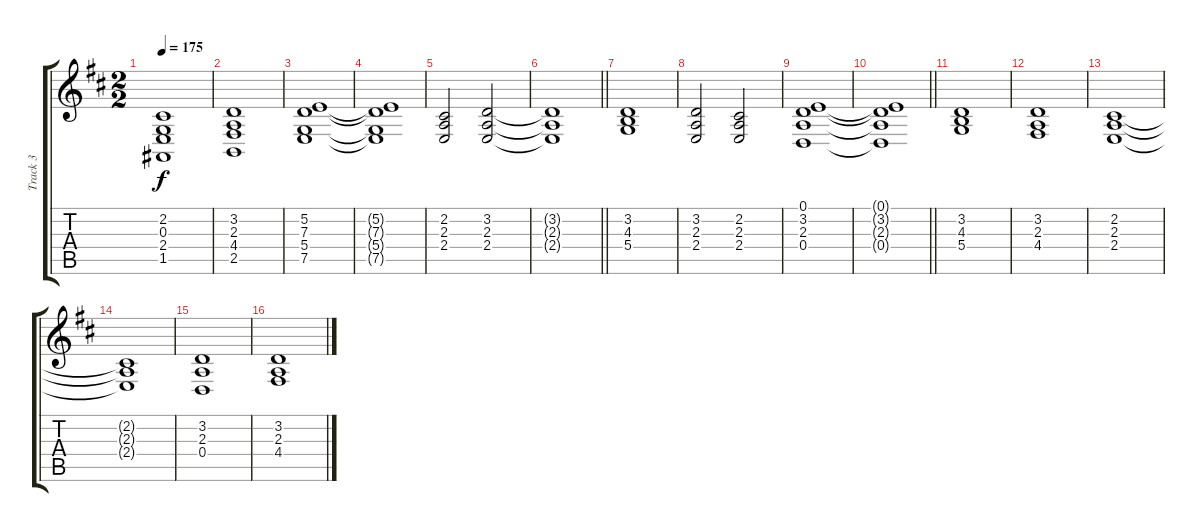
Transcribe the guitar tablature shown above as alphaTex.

\track ("Track 3" "Track 3") {instrument accordion}
\staff {score tabs}
\tuning (E4 B3 G3 D3 A2 E2) {hide}
\ts (2 2)
\tempo 175
\clef g2
\ks d
(2.2 0.3 2.4 1.5).1{dy f} |
(3.2 2.3 4.4 2.5).1 |
(5.2 7.3 5.4 7.5).1 |
(5.2{t} 7.3{t} 5.4{t} 7.5{t}).1 |
(2.2 2.3 2.4).2 (3.2 2.3 2.4).2 |
\barLineRight lightlight
(3.2{t} 2.3{t} 2.4{t}).1 |
(3.2 4.3 5.4).1 |
(3.2 2.3 2.4).2 (2.2 2.3 2.4).2 |
(0.1 3.2 2.3 0.4).1 |
\barLineRight lightlight
(0.1{t} 3.2{t} 2.3{t} 0.4{t}).1 |
(3.2 4.3 5.4).1 |
(3.2 2.3 4.4).1 |
(2.2 2.3 2.4).1 |
(2.2{t} 2.3{t} 2.4{t}).1 |
(3.2 2.3 0.4).1 |
(3.2 2.3 4.4).1
